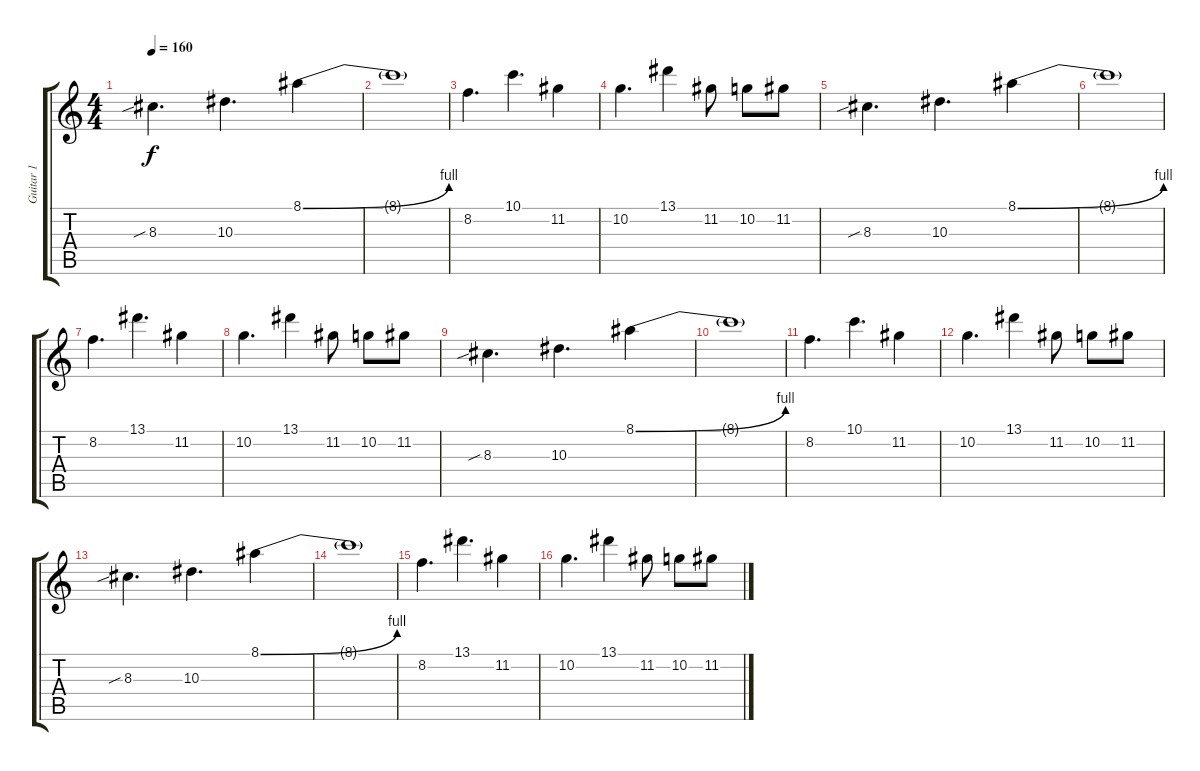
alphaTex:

\track ("Guitar 1" "Guitar 1") {instrument distortionguitar}
\staff {score tabs}
\tuning (D4 A3 F3 C3 G2 C2) {hide}
\ts (4 4)
\tempo 160
\clef g2
\ks c
8.3{sib}.4{d dy f instrument distortionguitar} 10.3.4{d} 8.1{be (bend 0 0 60 4)}.4 |
8.1{t}.1 |
8.2.4{d} 10.1.4{d} 11.2.4 |
10.2.4{d} 13.1.4 11.2.8 10.2.8 11.2.8 |
8.3{sib}.4{d} 10.3.4{d} 8.1{be (bend 0 0 60 4)}.4 |
8.1{t}.1 |
8.2.4{d} 13.1.4{d} 11.2.4 |
10.2.4{d} 13.1.4 11.2.8 10.2.8 11.2.8 |
8.3{sib}.4{d} 10.3.4{d} 8.1{be (bend 0 0 60 4)}.4 |
8.1{t}.1 |
8.2.4{d} 10.1.4{d} 11.2.4 |
10.2.4{d} 13.1.4 11.2.8 10.2.8 11.2.8 |
8.3{sib}.4{d} 10.3.4{d} 8.1{be (bend 0 0 60 4)}.4 |
8.1{t}.1 |
8.2.4{d} 13.1.4{d} 11.2.4 |
10.2.4{d} 13.1.4 11.2.8 10.2.8 11.2.8
